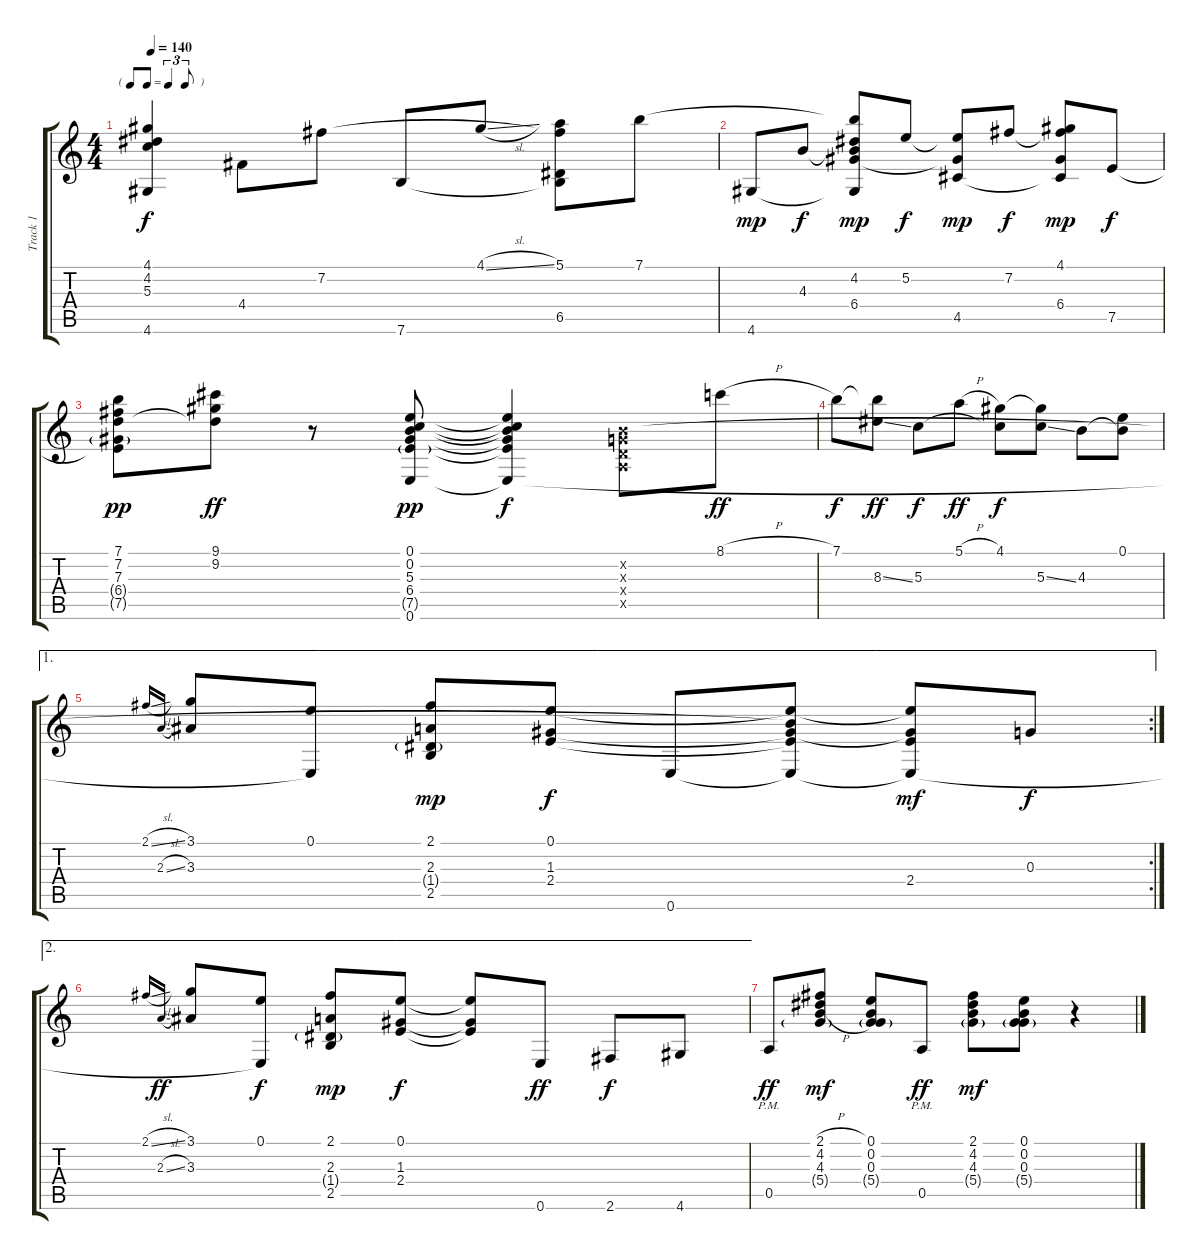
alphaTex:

\track ("Track 1" "Track 1") {instrument acousticguitarsteel}
\staff {score tabs}
\tuning (E4 B3 G3 D3 A2 E2) {hide}
\ts (4 4)
\tf triplet8th
\tempo 140
\clef g2
\ks c
(4.1 4.2 5.3 4.6).4{dy f} 4.4.8 7.2.8 7.6.8 4.1{sl}.8 (5.1 7.2{t} 6.5 7.6{t}).8 7.1.8 |
4.6.8{dy mp} 4.3.8{dy f} (7.1{t} 4.2 4.3{t} 6.4 4.6{t}).8{dy mp} 5.2.8{dy f} (5.2{t} 6.4{t} 4.5).8{dy mp} 7.2.8{dy f} (4.1 7.2{t} 6.4 4.5{t}).8{dy mp} 7.5.8{dy f} |
(7.1 7.2 7.3 6.4{g} 7.5{t}).8{dy pp} (9.1 9.2 7.3{t}).8{dy ff} r.8 (0.1 0.2 5.3 6.4 7.5{g} 0.6).8{dy pp} (0.1{t} 0.2{t} 5.3{t} 6.4{t} 7.5{t} 0.6{t}).4{dy f} (0.2{x} 0.3{x} 0.4{x} 0.5{x}).8 8.1{h}.8{dy ff} |
7.1.8{dy f} (7.1{t} 8.3{ss}).8{dy ff} 5.3.8{dy f} 5.1{h}.8{dy ff} (4.1 5.3{t}).8{dy f} (4.1{t} 5.3{ss}).8 4.3.8 (0.1 4.3{t}).8 |
\ae 1
\rc 2
2.1{sl}.16{gr onbeat} 2.3{sl}.16{gr onbeat} (3.1 3.3).8 (0.1 0.6{t}).8 (2.1 2.3 1.4{g} 2.5).8{dy mp} (0.1 1.3 2.4).8{dy f} 0.6.8 (0.1{t} 0.2{t} 1.3{t} 2.4{t} 0.6{t}).8 (0.1{t} 1.3{t} 2.4 0.6{t}).8{dy mf} 0.3.8{dy f} |
\ae 2
2.1{sl}.16{gr onbeat} 2.3{sl}.16{gr onbeat dy ff} (3.1 3.3).8 (0.1 0.6{t}).8{dy f} (2.1 2.3 1.4{g} 2.5).8{dy mp} (0.1 1.3 2.4).8{dy f} (0.1{t} 1.3{t} 2.4{t}).8 0.6.8{dy ff} 2.6.8{dy f} 4.6.8 |
0.5{pm}.8{dy ff} (2.1{h} 4.2{h} 4.3{h} 5.4{g}).8{dy mf} (0.1 0.2 0.3 5.4{g}).8 0.5{pm}.8{dy ff} (2.1 4.2 4.3 5.4{g}).8{dy mf} (0.1 0.2 0.3 5.4{g}).8 r.4
